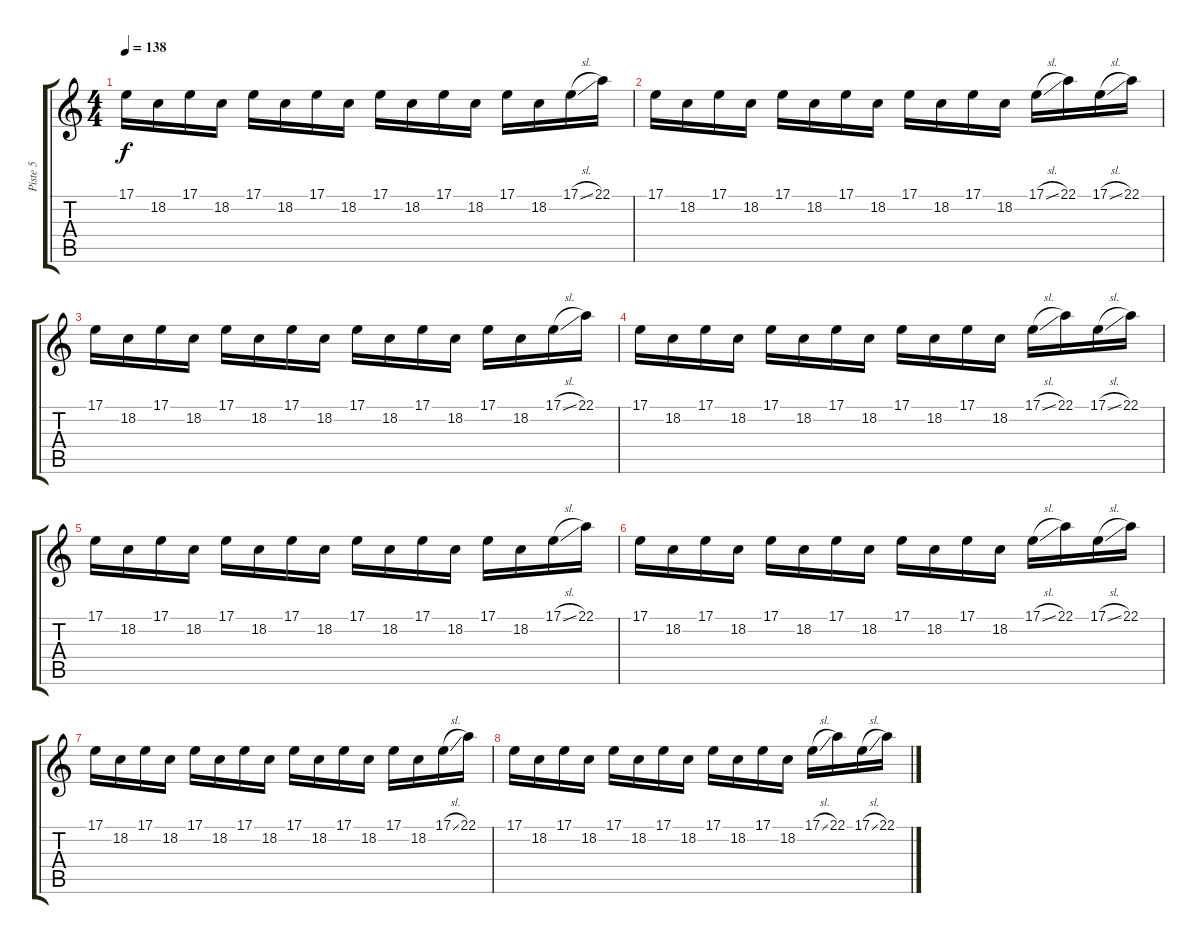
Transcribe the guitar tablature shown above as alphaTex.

\track ("Piste 5" "Piste 5") {instrument fx8scifi}
\staff {score tabs}
\tuning (B3 Gb3 D3 A2 E2 B1) {hide}
\ts (4 4)
\tempo 138
\clef g2
\ks c
17.1.16{dy f} 18.2.16 17.1.16 18.2.16 17.1.16 18.2.16 17.1.16 18.2.16 17.1.16 18.2.16 17.1.16 18.2.16 17.1.16 18.2.16 17.1{sl}.16 22.1.16 |
17.1.16 18.2.16 17.1.16 18.2.16 17.1.16 18.2.16 17.1.16 18.2.16 17.1.16 18.2.16 17.1.16 18.2.16 17.1{sl}.16 22.1.16 17.1{sl}.16 22.1.16 |
17.1.16 18.2.16 17.1.16 18.2.16 17.1.16 18.2.16 17.1.16 18.2.16 17.1.16 18.2.16 17.1.16 18.2.16 17.1.16 18.2.16 17.1{sl}.16 22.1.16 |
17.1.16 18.2.16 17.1.16 18.2.16 17.1.16 18.2.16 17.1.16 18.2.16 17.1.16 18.2.16 17.1.16 18.2.16 17.1{sl}.16 22.1.16 17.1{sl}.16 22.1.16 |
17.1.16 18.2.16 17.1.16 18.2.16 17.1.16 18.2.16 17.1.16 18.2.16 17.1.16 18.2.16 17.1.16 18.2.16 17.1.16 18.2.16 17.1{sl}.16 22.1.16 |
17.1.16 18.2.16 17.1.16 18.2.16 17.1.16 18.2.16 17.1.16 18.2.16 17.1.16 18.2.16 17.1.16 18.2.16 17.1{sl}.16 22.1.16 17.1{sl}.16 22.1.16 |
17.1.16 18.2.16 17.1.16 18.2.16 17.1.16 18.2.16 17.1.16 18.2.16 17.1.16 18.2.16 17.1.16 18.2.16 17.1.16 18.2.16 17.1{sl}.16 22.1.16 |
17.1.16 18.2.16 17.1.16 18.2.16 17.1.16 18.2.16 17.1.16 18.2.16 17.1.16 18.2.16 17.1.16 18.2.16 17.1{sl}.16 22.1.16 17.1{sl}.16 22.1.16
